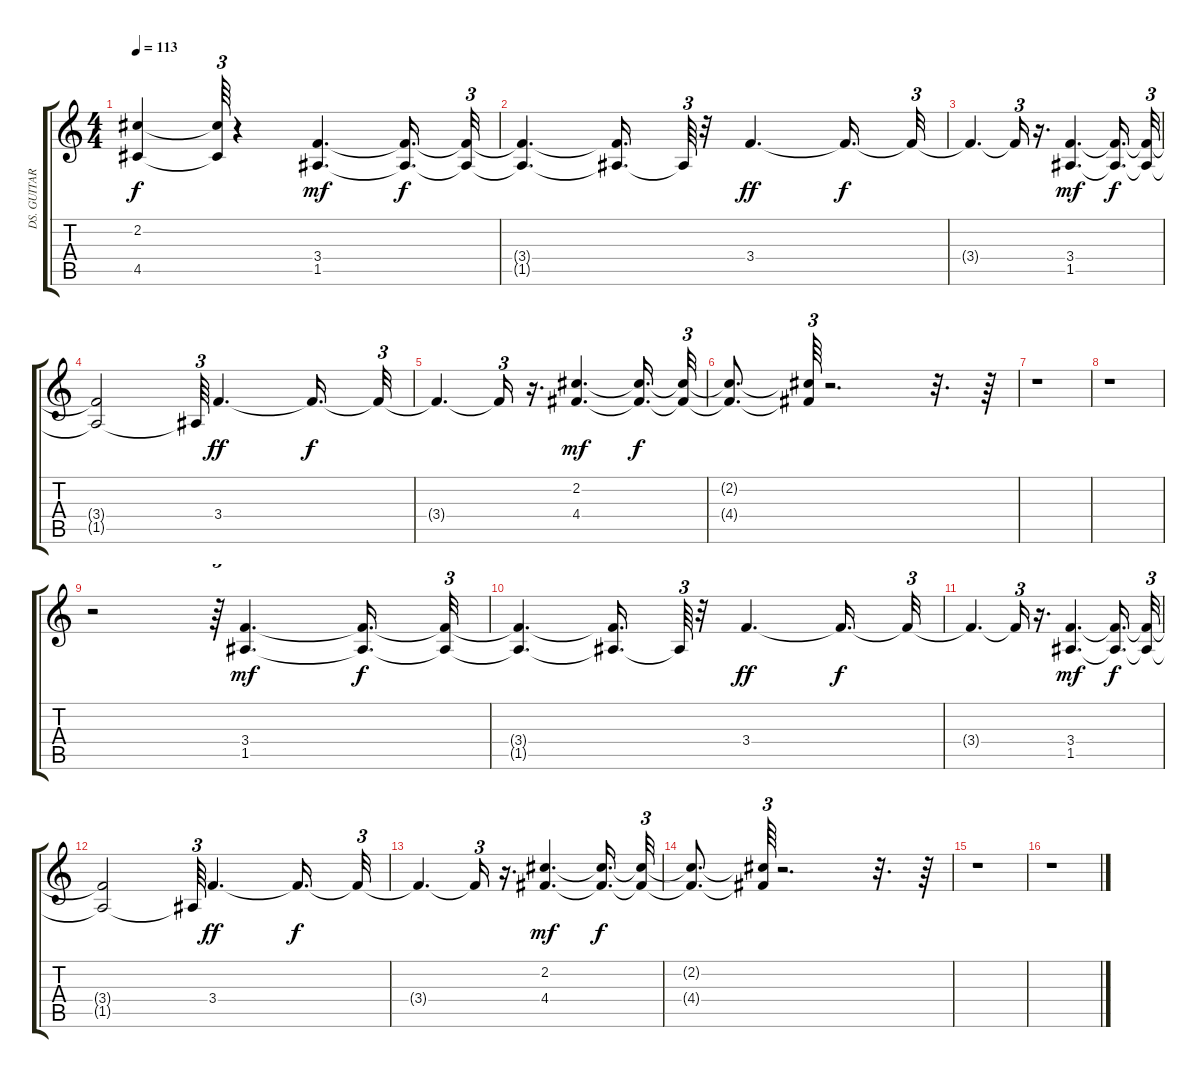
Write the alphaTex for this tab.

\track ("DS. GUITAR" "DS. GUITAR") {instrument distortionguitar}
\staff {score tabs}
\tuning (E4 B3 G3 D3 A2 E2) {hide}
\ts (4 4)
\tempo 113
\clef g2
\ks c
(2.2{t} 4.5{t}).4{dy f} (2.2{t} 4.5{t}).64{tu (3 2)} r.4 (3.4 1.5).4{d dy mf} (3.4{t} 1.5{t}).16{d dy f} (3.4{t} 1.5{t}).32{tu (3 2)} |
(3.4{t} 1.5{t}).4{d} (3.4{t} 1.5{t}).16{d} 1.5{t}.64{tu (3 2)} r.32 3.4.4{d dy ff volume 11} 3.4{t}.16{d dy f} 3.4{t}.32{tu (3 2)} |
3.4{t}.4{d} 3.4{t}.16{tu (3 2)} r.16{d} (3.4 1.5).4{d dy mf} (3.4{t} 1.5{t}).16{d dy f} (3.4{t} 1.5{t}).32{tu (3 2)} |
(3.4{t} 1.5{t}).2 1.5{t}.64{tu (3 2)} 3.4.4{d dy ff} 3.4{t}.16{d dy f} 3.4{t}.32{tu (3 2)} |
3.4{t}.4{d} 3.4{t}.16{tu (3 2)} r.16{d} (2.2 4.4).4{d dy mf} (2.2{t} 4.4{t}).16{d dy f} (2.2{t} 4.4{t}).32{tu (3 2)} |
(2.2{t} 4.4{t}).8{d} (2.2{t} 4.4{t}).64{tu (3 2)} r.2{d} r.32{d} r.64 |
r.1 |
r.1 |
r.2 r.64{tu (3 2)} (3.4 1.5).4{d dy mf} (3.4{t} 1.5{t}).16{d dy f} (3.4{t} 1.5{t}).32{tu (3 2)} |
(3.4{t} 1.5{t}).4{d} (3.4{t} 1.5{t}).16{d} 1.5{t}.64{tu (3 2)} r.32 3.4.4{d dy ff} 3.4{t}.16{d dy f} 3.4{t}.32{tu (3 2)} |
3.4{t}.4{d} 3.4{t}.16{tu (3 2)} r.16{d} (3.4 1.5).4{d dy mf} (3.4{t} 1.5{t}).16{d dy f} (3.4{t} 1.5{t}).32{tu (3 2)} |
(3.4{t} 1.5{t}).2 1.5{t}.64{tu (3 2)} 3.4.4{d dy ff} 3.4{t}.16{d dy f} 3.4{t}.32{tu (3 2)} |
3.4{t}.4{d} 3.4{t}.16{tu (3 2)} r.16{d} (2.2 4.4).4{d dy mf} (2.2{t} 4.4{t}).16{d dy f} (2.2{t} 4.4{t}).32{tu (3 2)} |
(2.2{t} 4.4{t}).8{d} (2.2{t} 4.4{t}).64{tu (3 2)} r.2{d} r.32{d} r.64 |
r.1 |
r.1
